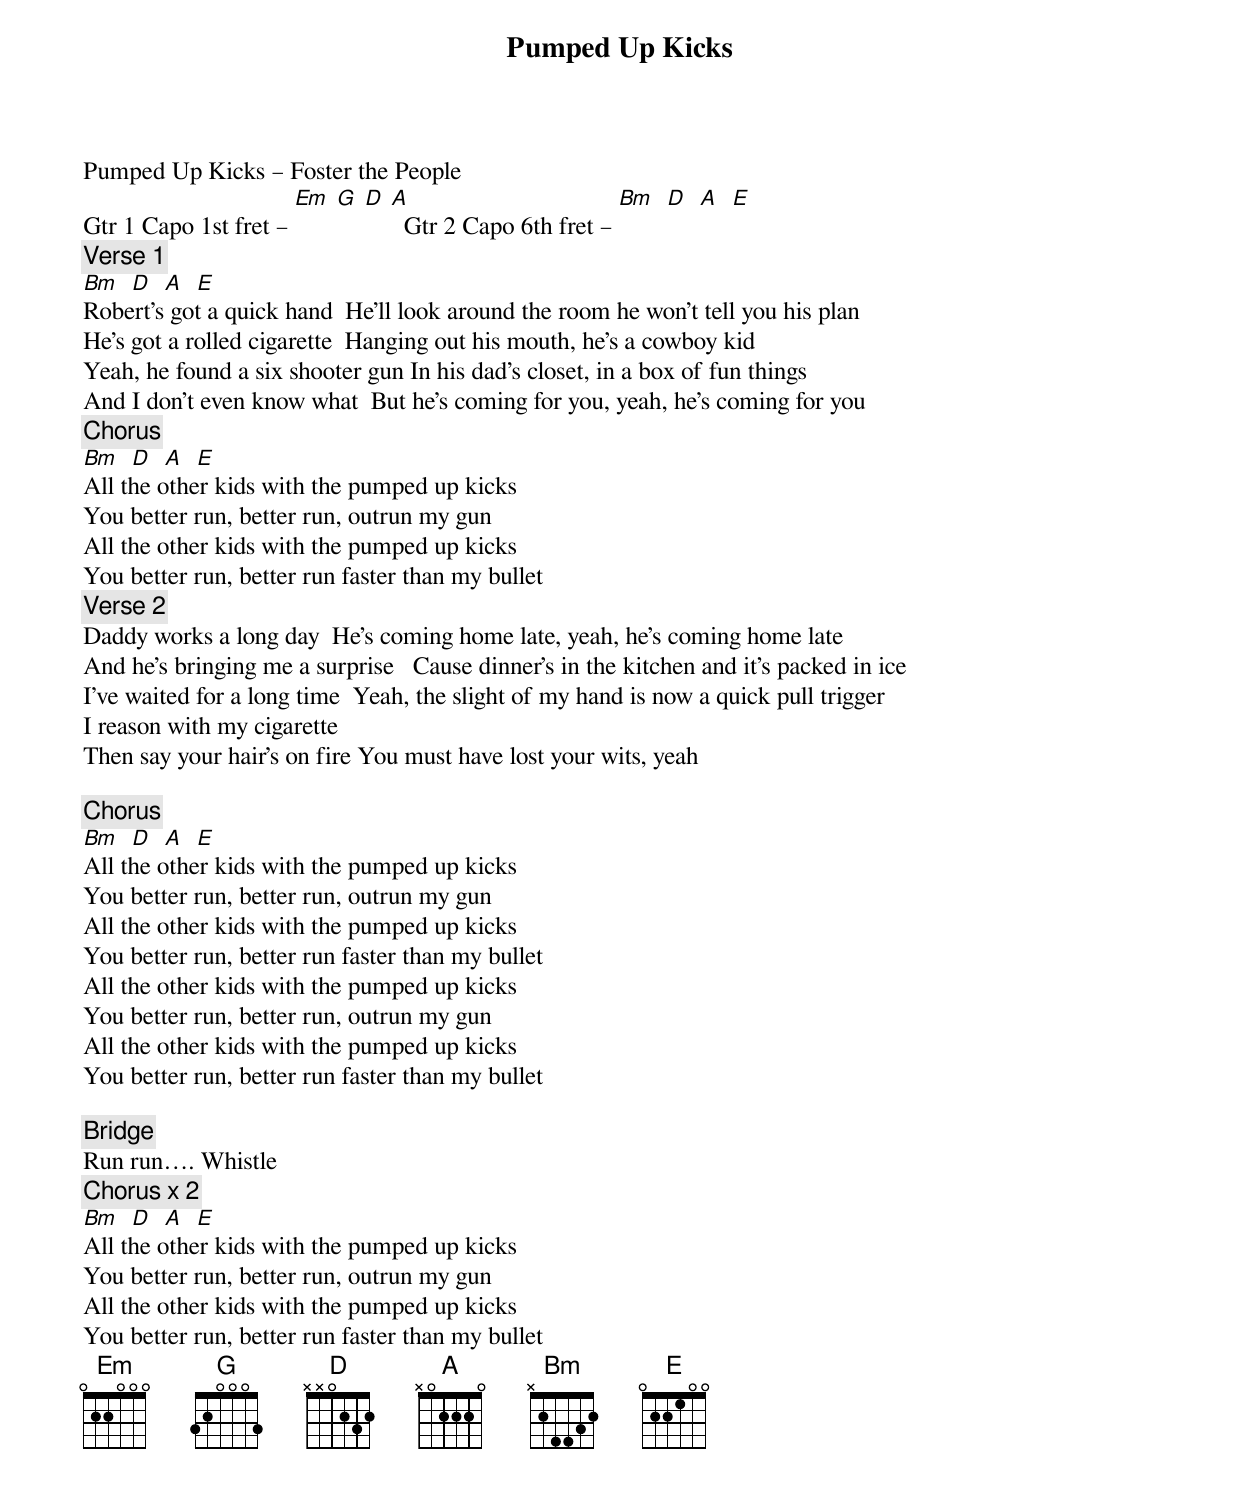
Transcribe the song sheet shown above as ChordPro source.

{title: Pumped Up Kicks}
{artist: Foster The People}
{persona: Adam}
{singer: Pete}
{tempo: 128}
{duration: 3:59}
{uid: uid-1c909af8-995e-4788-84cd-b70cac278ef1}
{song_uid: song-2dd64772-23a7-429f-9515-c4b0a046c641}



Pumped Up Kicks – Foster the People
Gtr 1 Capo 1st fret – [Em] [G] [D] [A]		Gtr 2 Capo 6th fret – [Bm]  [D]  [A]  [E]
{comment: Verse 1}
[Bm]  [D]  [A]  [E]
Robert's got a quick hand 	He'll look around the room he won't tell you his plan
He's got a rolled cigarette 	Hanging out his mouth, he's a cowboy kid
Yeah, he found a six shooter gun In his dad's closet, in a box of fun things
And I don't even know what 	But he's coming for you, yeah, he's coming for you
{comment: Chorus}
[Bm]  [D]  [A]  [E]
All the other kids with the pumped up kicks
You better run, better run, outrun my gun
All the other kids with the pumped up kicks
You better run, better run faster than my bullet
{comment: Verse 2}
Daddy works a long day 	He's coming home late, yeah, he's coming home late
And he's bringing me a surprise   Cause dinner's in the kitchen and it's packed in ice
I've waited for a long time 	Yeah, the slight of my hand is now a quick pull trigger
I reason with my cigarette
Then say your hair's on fire You must have lost your wits, yeah

{comment: Chorus}
[Bm]  [D]  [A]  [E]
All the other kids with the pumped up kicks
You better run, better run, outrun my gun
All the other kids with the pumped up kicks
You better run, better run faster than my bullet
All the other kids with the pumped up kicks
You better run, better run, outrun my gun
All the other kids with the pumped up kicks
You better run, better run faster than my bullet

{comment: Bridge}
Run run….	Whistle
{comment: Chorus x 2}
[Bm]  [D]  [A]  [E]
All the other kids with the pumped up kicks
You better run, better run, outrun my gun
All the other kids with the pumped up kicks
You better run, better run faster than my bullet
